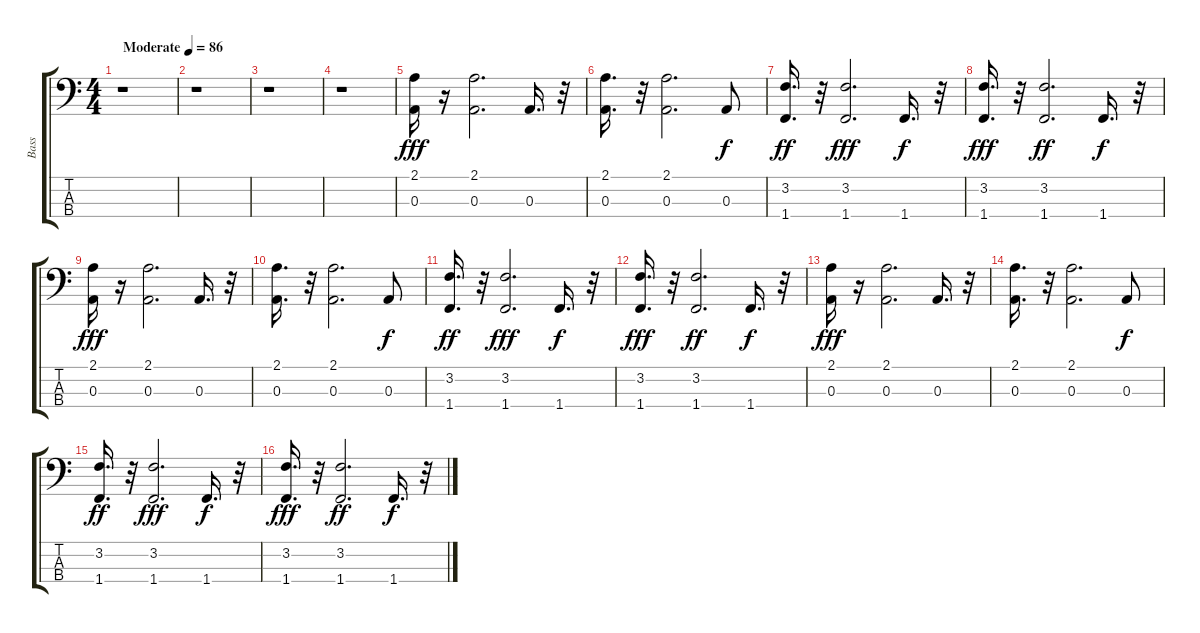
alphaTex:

\track ("Bass" "Bass") {instrument fretlessbass}
\staff {score tabs}
\tuning (G2 D2 A1 E1) {hide}
\ts (4 4)
\tempo (86 "Moderate")
\clef f4
\ks c
r.1{dy fff instrument fretlessbass} |
r.1 |
r.1 |
r.1 |
(2.1 0.3).16 r.16 (2.1 0.3).2{d} 0.3.16{d} r.32 |
(2.1 0.3).16{d} r.32 (2.1 0.3).2{d} 0.3.8{dy f} |
(3.2 1.4).16{d dy ff} r.32 (3.2 1.4).2{d dy fff} 1.4.16{d dy f} r.32 |
(3.2 1.4).16{d dy fff} r.32 (3.2 1.4).2{d dy ff} 1.4.16{d dy f} r.32 |
(2.1 0.3).16{dy fff} r.16 (2.1 0.3).2{d} 0.3.16{d} r.32 |
(2.1 0.3).16{d} r.32 (2.1 0.3).2{d} 0.3.8{dy f} |
(3.2 1.4).16{d dy ff} r.32 (3.2 1.4).2{d dy fff} 1.4.16{d dy f} r.32 |
(3.2 1.4).16{d dy fff} r.32 (3.2 1.4).2{d dy ff} 1.4.16{d dy f} r.32 |
(2.1 0.3).16{dy fff} r.16 (2.1 0.3).2{d} 0.3.16{d} r.32 |
(2.1 0.3).16{d} r.32 (2.1 0.3).2{d} 0.3.8{dy f} |
(3.2 1.4).16{d dy ff} r.32 (3.2 1.4).2{d dy fff} 1.4.16{d dy f} r.32 |
(3.2 1.4).16{d dy fff} r.32 (3.2 1.4).2{d dy ff} 1.4.16{d dy f} r.32
